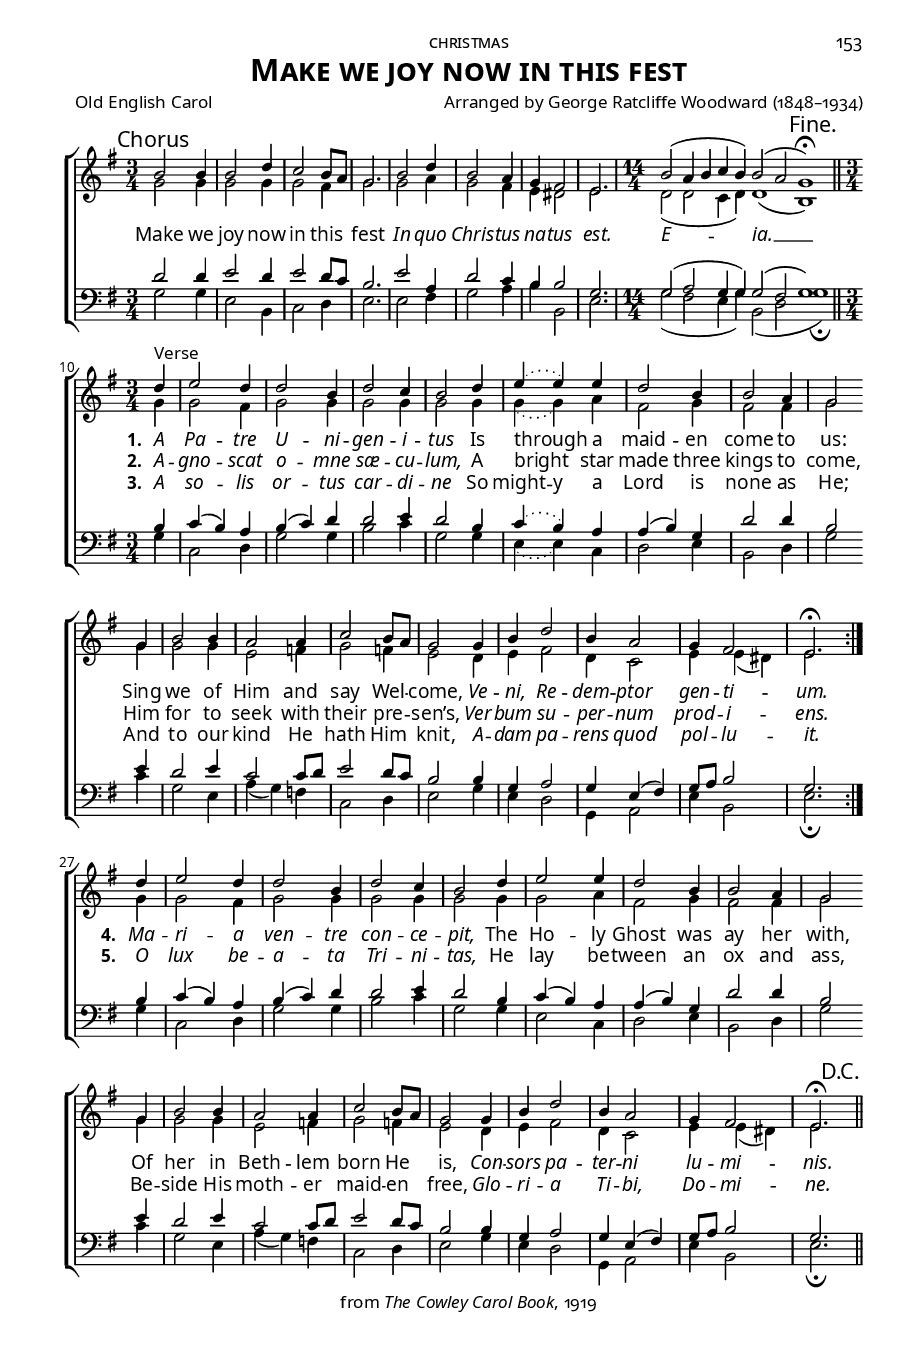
\version "2.14.2"
\include "util.ly"
\header {
  title = \markup{\override #'(font-name . "Garamond Premier Pro Semibold"){ \abs-fontsize #15 \smallCapsOldStyle"Make we joy now in this fest"}}
  poet = \markup\oldStyleNum"Old English Carol"
  %composer = \markup\oldStyleNum"Old English Carol"
  composer = \markup\oldStyleNum"Arranged by George Ratcliffe Woodward (1848–1934)"
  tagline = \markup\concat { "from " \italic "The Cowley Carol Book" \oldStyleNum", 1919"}
}
\paper {
  %print-all-headers = ##t
  paper-height = 9\in
  paper-width = 6\in
  indent = 0\in
  %system-system-spacing = #'((basic-distance . 10) (padding . 0))
  system-system-spacing =
    #'((basic-distance . 0)
       (minimum-distance . 0)
       (padding . -5)
       (stretchability . 100))
  ragged-last-bottom = ##f
  ragged-bottom = ##f
  two-sided = ##t
  inner-margin = 0.5\in
  outer-margin = 0.25\in
  top-margin = 0.25\in
  bottom-margin = 0.25\in
  first-page-number = #153
  print-first-page-number = ##t
  headerLine = \markup{\override #'(font-name . "Garamond Premier Pro") \smallCapsOldStyle"christmas"}
  oddHeaderMarkup = \markup\fill-line{
     \override #'(font-name . "Garamond Premier Pro")\abs-fontsize #8.5
     \combine 
        \fill-line{"" \on-the-fly #print-page-number-check-first
        \oldStylePageNum""
        }
        \fill-line{\headerLine}
  }
  evenHeaderMarkup = \markup {
     \override #'(font-name . "Garamond Premier Pro")\abs-fontsize #8.5
     \combine
        \on-the-fly #print-page-number-check-first
        \oldStylePageNum""
        \fill-line{\headerLine}
  }
}
#(set-global-staff-size 15) \paper{ #(define fonts (make-pango-font-tree "GoudyOlSt BT" "Garamond Premier Pro" "Garamond Premier Pro" (/ 15 20))) }
%6.14 #(set-global-staff-size 14.7) \paper{ #(define fonts (make-pango-font-tree "Garamond Premier Pro" "Garamond Premier Pro" "Garamond Premier Pro" (/ 14.7 20))) }
global = {
  \key g \major
  \time 3/4
  \autoBeamOff
  \override DynamicLineSpanner #'staff-padding = #0.0
  \override DynamicLineSpanner #'Y-extent = #'(-1 . 1)
}

sopMusic = \relative c' {
  \once \override Score.RehearsalMark #'self-alignment-X = #LEFT
  \mark "Chorus"
  \repeat volta 3 {
    b'2 b4 |
    b2 d4 |
    c2 b8[ a] |
    g2. |
    b2 d4 |
    b2 a4 |
    
    g4 fis2 |
    e2. |
    \time 14/4
    \partial 4*14 b'2( a4 b c b) b2( a g1\fermata) \bar "||"
    \once \override Score.RehearsalMark #'break-visibility = #end-of-line-visible
    \once \override Score.RehearsalMark #'self-alignment-X = #RIGHT
    \mark "Fine." 
    \time 3/4 \break
    
    \partial 4 d'4^"Verse" |
    e2 d4 |
    d2 b4 |
    d2 c4 |
    b2 d4 |
    \slurDotted
    e4( e) e4 |
    
    \slurSolid
    d2 b4 |
    b2 a4 |
    g2 \bar""\break g4 |
    b2 b4 |
    a2 a4 |
    
    c2 b8[ a] |
    g2 g4 |
    b4 d2 |
    b4 a2 |
    g4 fis2 |
    e2.\fermata 
    \break
  }
  
  
  \partial 4 d'4 |
  e2 d4 |
  d2 b4 |
  d2 c4 |
  b2 d4 |
  e2 e4 |
  
  d2 b4 |
  b2 a4 |
  g2 \bar""\break g4 |
  b2 b4 |
  a2 a4 |
  
  c2 b8[ a] |
  g2 g4 |
  b4 d2 |
  b4 a2 |
  g4 fis2 |
  e2.\fermata
  \once \override Score.RehearsalMark #'break-visibility = #end-of-line-visible
  \once \override Score.RehearsalMark #'self-alignment-X = #RIGHT
  \mark "D.C." \bar "||" \break
}
sopWords = \lyricmode {
  
}

altoMusic = \relative c' {
  g'2 g4 |
  g2 g4 |
  g2 fis4 |
  g2. |
  g2 a4 |
  g2 fis4 |
  
  e4 dis2 |
  e2. |
  \time 14/4
  \partial 4*14 d2( d c4 d) d1( b) \bar "||"
  \time 3/4
  
  \partial 4 g'4 |
  g2 fis4 |
  g2 g4 |
  g2 g4 |
  g2 g4 |
  \slurDotted
  g4( g) a4 |
  
  \slurSolid
  fis2 g4 |
  fis2 fis4 |
  g2 g4 |
  g2 g4 |
  e2 f4 |
  
  g2 f4 |
  e2 d4 |
  e4 fis2 |
  d4 c2 |
  e4 e( dis) e2.
  
  
  
  \partial 4 g4 |
  g2 fis4 |
  g2 g4 |
  g2 g4 |
  g2 g4 |
  g2 a4 |
  
  fis2 g4 |
  fis2 fis4 |
  g2 g4 |
  g2 g4 |
  e2 f4 |
  
  g2 f4 |
  e2 d4 |
  e4 fis2 |
  d4 c2 |
  e4 e( dis) e2. \bar "||"
}
altoWords = \lyricmode {
  \dropLyricsV
  Make we joy now in this fest
  \markup\italic In \markup\italic quo \markup\italic Chris -- \markup\italic tus \markup\italic na -- \markup\italic tus \markup\italic est.
  \markup\italic E -- \markup\italic ia. __
  
  \set stanza = #"1. "
  \markup\italic A \markup\italic Pa -- \markup\italic tre \markup\italic U -- \markup\italic ni -- \markup\italic gen -- \markup\italic i -- \markup\italic tus
  Is through a maid -- en come to us:
  Sing we of Him and say Wel -- come,
  \markup\italic Ve -- \markup\italic ni, \markup\italic Re -- \markup\italic dem -- \markup\italic ptor
  \set associatedVoice = "sopranos"
  \markup\italic gen -- \markup\italic ti -- \markup\italic um.
  
  
  \set stanza = #"4. "
  \unset associatedVoice
  \markup\italic Ma -- \markup\italic ri -- \markup\italic a \markup\italic ven -- \markup\italic tre \markup\italic con -- \markup\italic ce -- \markup\italic pit,
  The Ho -- ly Ghost was ay her with,
  Of her in Beth -- lem born He is,
  \markup\italic Con -- \markup\italic sors \markup\italic pa -- \markup\italic ter -- \markup\italic ni
  \set associatedVoice = "sopranos"
  \markup\italic lu -- \markup\italic mi -- \markup\italic nis.
}
altoWordsII = \lyricmode {
  \dropLyricsV
  \repeat unfold 16{\skip1}
  \set stanza = #"2. "
  \markup\italic A -- \markup\italic gno -- \markup\italic scat \markup\italic o -- \markup\italic mne \markup\italic sæ -- \markup\italic cu -- \markup\italic lum,
  A bright star made three kings to come,
  Him for to seek with their pre -- sen’s,
  \markup\italic Ver -- \markup\italic bum \markup\italic su -- \markup\italic per -- \markup\italic num
  \set associatedVoice = "sopranos"
  \markup\italic prod -- \markup\italic i -- \markup\italic ens.
  
  
  \set stanza = #"5. "
  \unset associatedVoice
  \markup\italic O \markup\italic lux \markup\italic be -- \markup\italic a -- \markup\italic ta \markup\italic Tri -- \markup\italic ni -- \markup\italic tas,
  He lay be -- tween an ox and ass,
  Be -- side His moth -- er maid -- en free,
  \markup\italic Glo -- \markup\italic ri -- \markup\italic a \markup\italic Ti -- \markup\italic bi,
  \set associatedVoice = "sopranos"
  \markup\italic Do -- \markup\italic mi -- \markup\italic ne.
}
altoWordsIII = \lyricmode {
  \dropLyricsV
  \repeat unfold 16{\skip1}
  \set stanza = #"3. "
  \markup\italic A \markup\italic so -- \markup\italic lis \markup\italic or -- \markup\italic tus \markup\italic car -- \markup\italic di -- \markup\italic ne
  \set ignoreMelismata = ##t
  So might -- y a Lord is none as He;
  \unset ignoreMelismata
  And to our kind He hath Him knit,
  \markup\italic A -- \markup\italic dam \markup\italic pa -- \markup\italic rens \markup\italic quod
  \set associatedVoice = "sopranos"
  \markup\italic pol -- \markup\italic lu -- \markup\italic it.
}
altoWordsIV = \lyricmode {
  \repeat unfold 16{\skip1}
}
altoWordsV = \lyricmode {
  \repeat unfold 16{\skip1}
}
altoWordsVI = \lyricmode {
  \set stanza = #"6. "
  \set ignoreMelismata = ##t
}
tenorMusic = \relative c' {
  d2 d4 |
  e2 d4 |
  e2 d8[ c] |
  b2. |
  e2 a,4 |
  d2 c4 |
  
  b4 b2 |
  g2. |
  \time 14/4
  \partial 4*14 g2( a g4 g) g2( fis g1) \bar "||"
  \time 3/4
  
  \partial 4 b4 |
  c( b) a |
  b( c) d |
  d2 e4 |
  d2 b4 |
  \slurDotted
  c( b) a |
  
  \slurSolid
  a( b) g |
  d'2 d4 |
  b2 e4 |
  d2 e4 |
  c2 c8[ d] |
  
  e2 d8[ c] |
  b2 b4 |
  g a2 |
  g4 e( fis) |
  g8[ a] b2 |
  g2.
  
  
  
  
  \partial 4 b4 |
  c( b) a |
  b( c) d |
  d2 e4 |
  d2 b4 |
  c( b) a |
  
  a( b) g |
  d'2 d4 |
  b2 e4 |
  d2 e4 |
  c2 c8[ d] |
  
  e2 d8[ c] |
  b2 b4 |
  g a2 |
  g4 e( fis) |
  g8[ a] b2 |
  g2. \bar "||"
}
tenorWords = \lyricmode {

}

bassMusic = \relative c {
  g'2 g4 |
  e2 b4 |
  c2 d4 |
  e2. |
  e2 fis4 |
  g2 a4 |
  
  b4 b,2 |
  e2. |
  \time 14/4
  \partial 4*14 g2( fis e4 g) b,2( d g1\fermata) \bar "||"
  \time 3/4
  
  \partial 4 g4 |
  c,2 d4 |
  g2 g4 |
  b2 c4 |
  g2 g4 |
  \slurDotted
  e4( e) c4 |
  
  \slurSolid
  d2 e4 |
  b2 d4 |
  g2 c4 |
  g2 e4 |
  a( g) f |
  
  c2 d4 |
  e2 g4 |
  e4 d2 |
  g,4 a2 |
  e'4 b2 |
  e2.\fermata
  
  
  
  
  \partial 4 g4 |
  c,2 d4 |
  g2 g4 |
  b2 c4 |
  g2 g4 |
  e2 c4 |
  
  d2 e4 |
  b2 d4 |
  g2 c4 |
  g2 e4 |
  a( g) f |
  
  c2 d4 |
  e2 g4 |
  e4 d2 |
  g,4 a2 |
  e'4 b2 |
  e2.\fermata \bar "||"
}
bassWords = \lyricmode {

}

pianoRH = \relative c' {
  
}
pianoLH = \relative c' {
  
}

\score {
  <<
   \new ChoirStaff <<
    \new Staff = women <<
      \new Voice = "sopranos" { \voiceOne << \global \sopMusic >> }
      \new Voice = "altos" { \voiceTwo << \global \altoMusic >> }
    >>
    \new Lyrics \with { alignAboveContext = #"women" \override VerticalAxisGroup #'nonstaff-relatedstaff-spacing = #'((basic-distance . 1))} \lyricsto "sopranos" \sopWords
    \new Lyrics = "altosVI"  \with { alignBelowContext = #"women" } \lyricsto "altos" \altoWordsVI
    \new Lyrics = "altosV"  \with { alignBelowContext = #"women" } \lyricsto "altos" \altoWordsV
    \new Lyrics = "altosIV"  \with { alignBelowContext = #"women" } \lyricsto "altos" \altoWordsIV
    \new Lyrics = "altosIII"  \with { alignBelowContext = #"women" } \lyricsto "altos" \altoWordsIII
    \new Lyrics = "altosII"  \with { alignBelowContext = #"women" } \lyricsto "altos" \altoWordsII
    \new Lyrics = "altos"  \with { alignBelowContext = #"women" \override VerticalAxisGroup #'nonstaff-relatedstaff-spacing = #'((basic-distance . 1)) } \lyricsto "altos" \altoWords
   \new Staff = men <<
      \clef bass
      \new Voice = "tenors" { \voiceOne << \global \tenorMusic >> }
      \new Voice = "basses" { \voiceTwo << \global \bassMusic >> }
    >>
    \new Lyrics \with { alignAboveContext = #"men" \override VerticalAxisGroup #'nonstaff-relatedstaff-spacing = #'((basic-distance . 1)) } \lyricsto "tenors" \tenorWords
    \new Lyrics \with { alignBelowContext = #"men" \override VerticalAxisGroup #'nonstaff-relatedstaff-spacing = #'((basic-distance . 1)) } \lyricsto "basses" \bassWords
  >>
%    \new PianoStaff << \new Staff { \new Voice { \pianoRH } } \new Staff { \clef "bass" \pianoLH } >>
  >>
  \layout {
%6.14 \context {\Lyrics\override LyricText #'font-size = #0.7 }
    \context {
      \Score
      %\override SpacingSpanner #'base-shortest-duration = #(ly:make-moment 1 8)
      %\override SpacingSpanner #'common-shortest-duration = #(ly:make-moment 1 4)
    }
    \context {
      % Remove all empty staves
      % \Staff \RemoveEmptyStaves \override VerticalAxisGroup #'remove-first = ##t
    }
    \context {
      \Lyrics
      \override LyricText #'X-offset = #center-on-word
    }
  }
}

